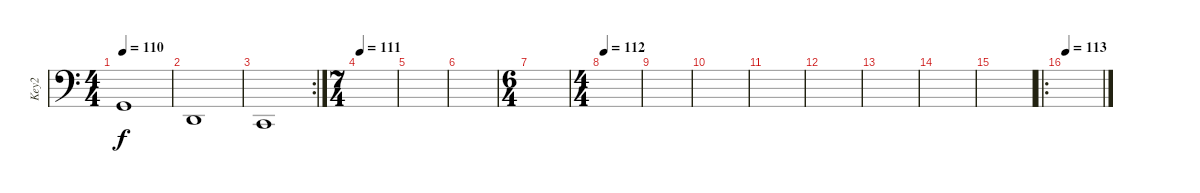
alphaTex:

\track ("Key2" "Key2") {instrument synthstrings1}
\staff {score}
\tuning (E3 B2 G2 D2 A1 E1) {hide}
\ts (4 4)
\tempo 110
\clef f4
\ks c
0.3.1{dy f} |
0.4.1 |
\rc 2
3.5.1 |
\ts (7 4)
\tempo 111
|
|
|
\ts (6 4)
|
\ts (4 4)
\tempo 112
|
|
|
|
|
|
|
|
\ro
\tempo 113
